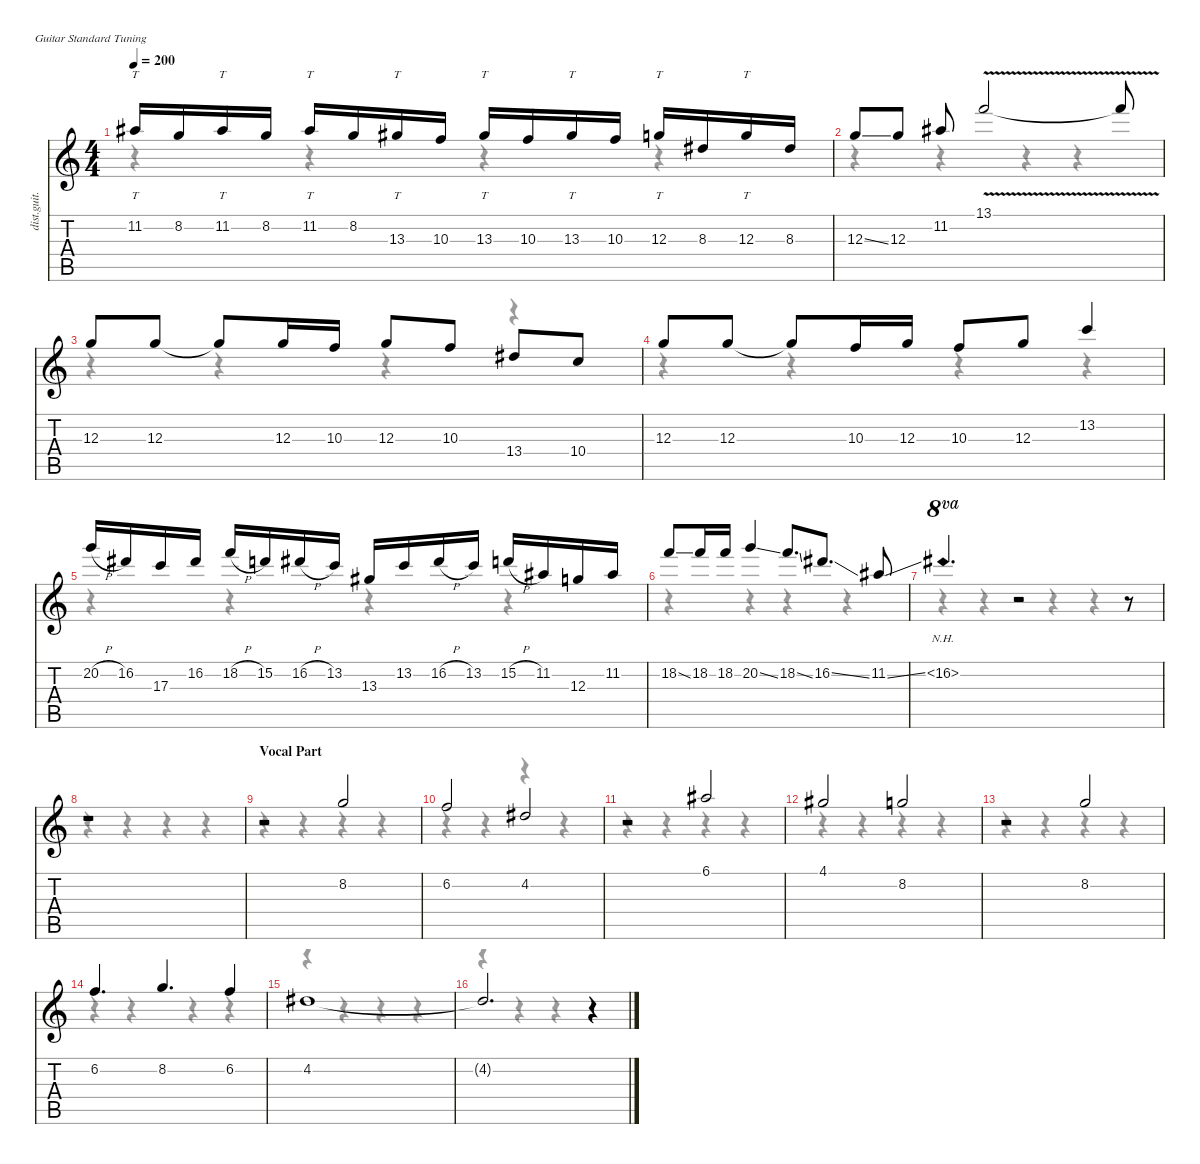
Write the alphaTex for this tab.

\defaultSystemsLayout 4
\hideDynamics
\bracketExtendMode nobrackets
\otherSystemsTrackNameOrientation horizontal
\track ("Sam Totman (Lead Guitar)" "dist.guit.") {instrument distortionguitar}
\staff {score tabs}
\tuning (E4 B3 G3 D3 A2 E2)
\voice
\ts (4 4)
\tempo 200
\clef g2
\ks c
11.2{acc #}.16{tt dy f beam Up} 8.2.16{beam Up} 11.2{acc #}.16{tt beam Up} 8.2.16{beam Up} 11.2{acc #}.16{tt beam Up} 8.2.16{beam Up} 13.3{acc #}.16{tt beam Up} 10.3.16{beam Up} 13.3{acc #}.16{tt beam Up} 10.3.16{beam Up} 13.3{acc #}.16{tt beam Up} 10.3.16{beam Up} 12.3.16{tt beam Up} 8.3{acc #}.16{beam Up} 12.3.16{tt beam Up} 8.3{acc #}.16{beam Up} |
12.3{ss}.8{beam Up} 12.3.8{beam Up} 11.2{acc #}.8{beam Up} 13.1{v}.2{beam Up} 13.1{v t}.8{beam Up} |
12.3.8{beam Up} 12.3.8{beam Up} 12.3{t}.8{beam Up} 12.3.16{beam Up} 10.3.16{beam Up} 12.3.8{beam Up} 10.3.8{beam Up} 13.4{acc #}.8{beam Up} 10.4.8{beam Up} |
12.3.8{beam Up} 12.3.8{beam Up} 12.3{t}.8{beam Up} 10.3.16{beam Up} 12.3.16{beam Up} 10.3.8{beam Up} 12.3.8{beam Up} 13.2.4{beam Up} |
20.2{h}.16{beam Up} 16.2{acc #}.16{beam Up} 17.3.16{beam Up} 16.2{acc #}.16{beam Up} 18.2{h}.16{beam Up} 15.2.16{beam Up} 16.2{h acc #}.16{beam Up} 13.2.16{beam Up} 13.3{acc #}.16{beam Up} 13.2.16{beam Up} 16.2{h acc #}.16{beam Up} 13.2.16{beam Up} 15.2{h}.16{beam Up} 11.2{acc #}.16{beam Up} 12.3.16{beam Up} 11.2{acc #}.16{beam Up} |
18.2{ss}.8{beam Up} 18.2.16{beam Up} 18.2.16{beam Up} 20.2{ss}.4{beam Up} 18.2{ss}.8{d beam Up} 16.2{ss acc #}.8{d beam Up} 11.2{ss acc #}.8{beam Up} |
16.2{nh acc #}.4{d ot 8va beam Up} r.2{beam Up} r.8{beam Up} |
r.1{beam Up} |
\section ("" "Vocal Part")
r.2{beam Up} 8.2.2{beam Up} |
6.2.2{beam Up} 4.2{acc #}.2{beam Up} |
r.2{beam Up} 6.1{acc #}.2{beam Up} |
4.1{acc #}.2{beam Up} 8.2.2{beam Up} |
r.2{beam Up} 8.2.2{beam Up} |
6.2.4{d beam Up} 8.2.4{d beam Up} 6.2.4{beam Up} |
4.2{acc #}.1{beam Up} |
4.2{t acc #}.2{d beam Up} r.4{beam Up}
\voice
\clef g2
\ottava regular
\simile none
\ks c
r.4{dy mf beam Down} r.4{beam Down} r.4{beam Down} r.4{beam Down} |
r.4{beam Down} r.4{beam Down} r.4{beam Down} r.4{beam Down} |
r.4{beam Down} r.4{beam Down} r.4{beam Down} r.4{beam Down} |
r.4{beam Down} r.4{beam Down} r.4{beam Down} r.4{beam Down} |
r.4{beam Down} r.4{beam Down} r.4{beam Down} r.4{beam Down} |
r.4{beam Down} r.4{beam Down} r.4{beam Down} r.4{beam Down} |
r.4{beam Down} r.4{beam Down} r.4{beam Down} r.4{beam Down} |
r.4{beam Down} r.4{beam Down} r.4{beam Down} r.4{beam Down} |
r.4{beam Down} r.4{beam Down} r.4{beam Down} r.4{beam Down} |
r.4{beam Down} r.4{beam Down} r.4{beam Down} r.4{beam Down} |
r.4{beam Down} r.4{beam Down} r.4{beam Down} r.4{beam Down} |
r.4{beam Down} r.4{beam Down} r.4{beam Down} r.4{beam Down} |
r.4{beam Down} r.4{beam Down} r.4{beam Down} r.4{beam Down} |
r.4{beam Down} r.4{beam Down} r.4{beam Down} r.4{beam Down} |
r.4{beam Down} r.4{beam Down} r.4{beam Down} r.4{beam Down} |
r.4{beam Down} r.4{beam Down} r.4{beam Down} r.4{beam Down}
